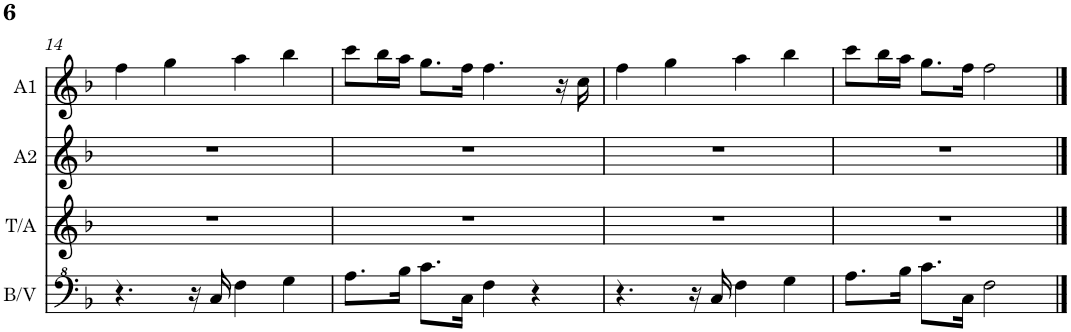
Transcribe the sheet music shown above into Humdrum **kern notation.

**kern	**kern	**kern	**kern
*part4	*part3	*part2	*part1
*staff4	*staff3	*staff2	*staff1
*I"Basse/Viol	*I"Ténor/Alto	*I"Alto 2	*I"Alto 1
*I'B/V	*I'T/A	*I'A2	*I'A1
!!LO:PB:g=z
*clefF^4	*clefG2	*clefG2	*clefG2
*k[b-]	*k[b-]	*k[b-]	*k[b-]
*M4/4	*M4/4	*M4/4	*M4/4
*met(c)	*met(c)	*met(c)	*met(c)
=14	=14	=14	=14
4.r	1r	1r	4ff\
.	.	.	4gg\
16r	.	.	.
16c/	.	.	.
4f\	.	.	4aa\
4g\	.	.	4bb-\
=15	=15	=15	=15
8.a\L	1r	1r	8ccc\L
.	.	.	16bb-\L
16b-\Jk	.	.	16aa\JJ
8.cc\L	.	.	8.gg\L
16c\Jk	.	.	16ff\Jk
4f\	.	.	4.ff\
4r	.	.	.
.	.	.	16r
.	.	.	16cc\
=16	=16	=16	=16
4.r	1r	1r	4ff\
.	.	.	4gg\
16r	.	.	.
16c/	.	.	.
4f\	.	.	4aa\
4g\	.	.	4bb-\
=17	=17	=17	=17
8.a\L	1r	1r	8ccc\L
.	.	.	16bb-\L
16b-\Jk	.	.	16aa\JJ
8.cc\L	.	.	8.gg\L
16c\Jk	.	.	16ff\Jk
2f\	.	.	2ff\
==	==	==	==
*-	*-	*-	*-
